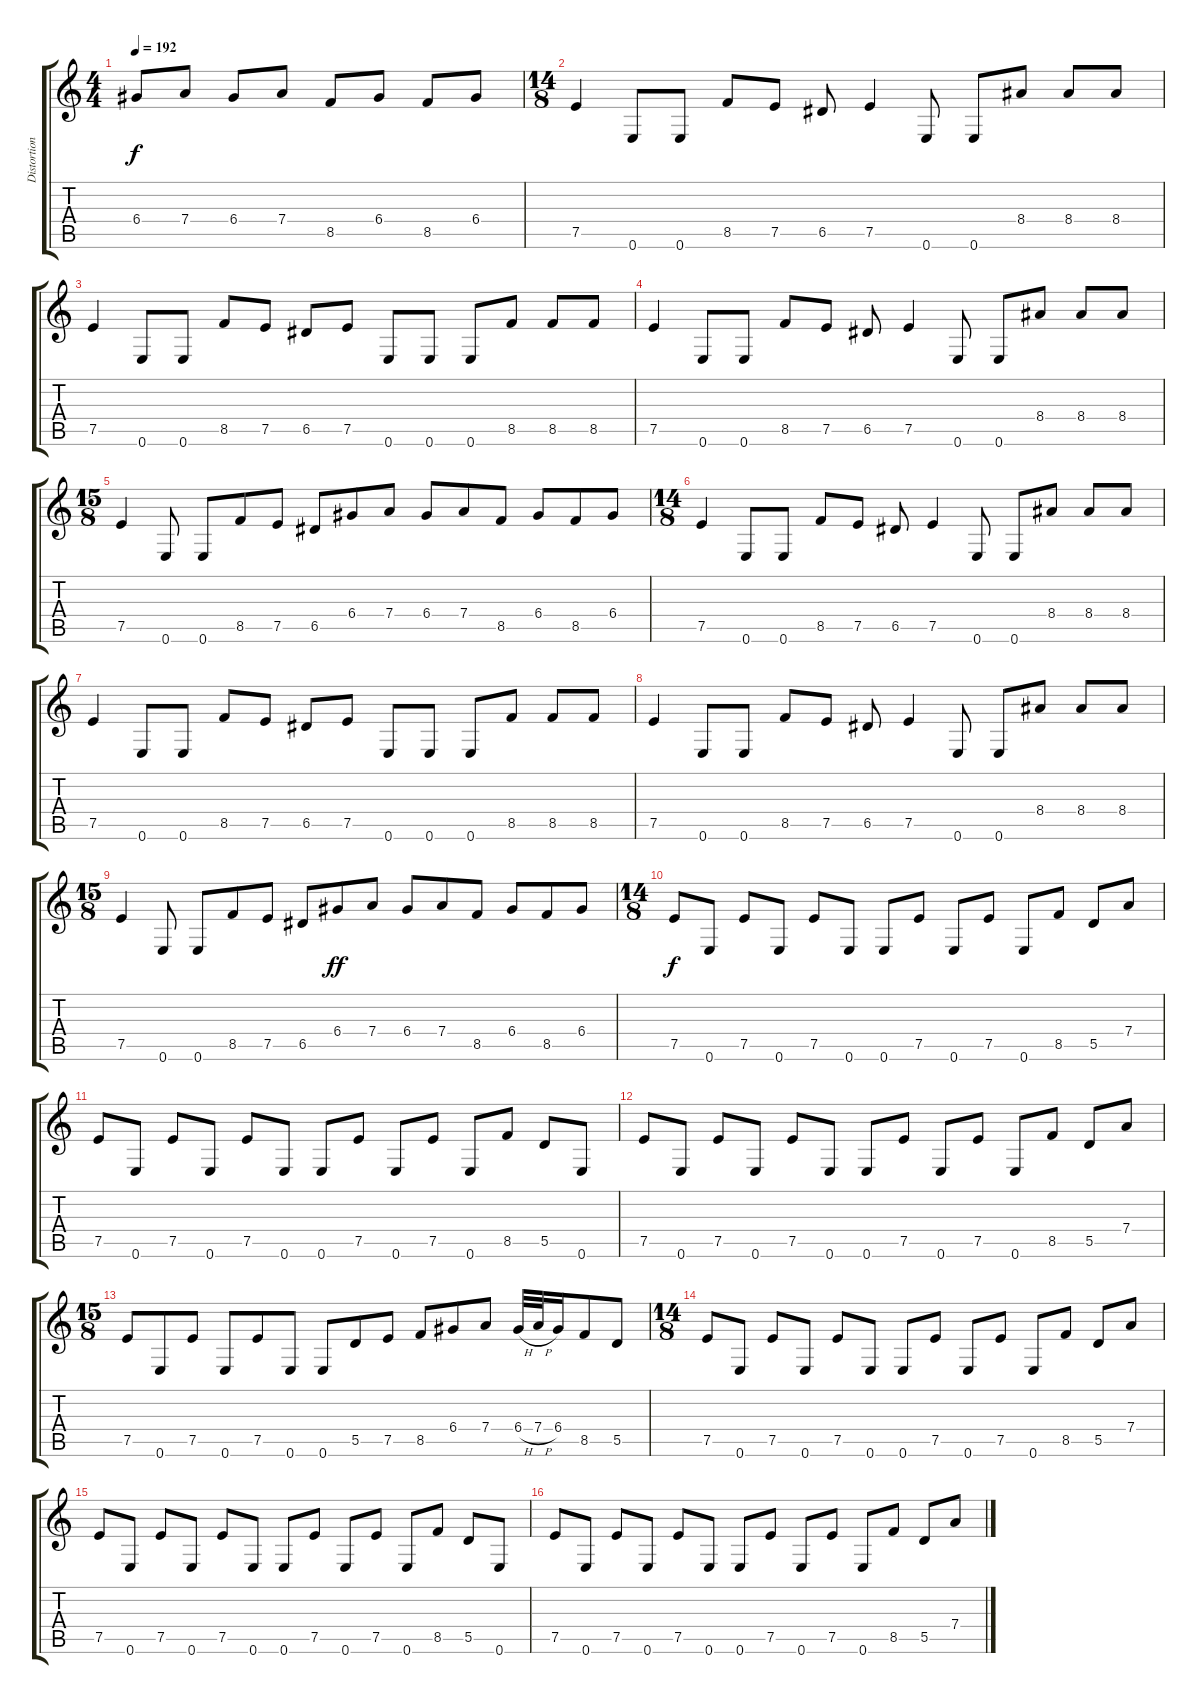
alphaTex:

\track ("Distortion Guitar" "Distortion") {instrument distortionguitar}
\staff {score tabs}
\tuning (E4 B3 G3 D3 A2 E2) {hide}
\ts (4 4)
\tempo 192
\clef g2
\ks c
6.4.8{txt "" dy f instrument distortionguitar} 7.4.8 6.4.8 7.4.8 8.5.8 6.4.8 8.5.8 6.4.8 |
\ts (14 8)
7.5.4{txt ""} 0.6.8 0.6.8 8.5.8 7.5.8 6.5.8 7.5.4{txt ""} 0.6.8 0.6.8 8.4.8 8.4.8 8.4.8 |
7.5.4 0.6.8 0.6.8 8.5.8 7.5.8 6.5.8 7.5.8 0.6.8 0.6.8 0.6.8 8.5.8 8.5.8 8.5.8 |
7.5.4 0.6.8 0.6.8 8.5.8 7.5.8 6.5.8 7.5.4 0.6.8 0.6.8 8.4.8 8.4.8 8.4.8 |
\ts (15 8)
7.5.4 0.6.8 0.6.8 8.5.8 7.5.8 6.5.8 6.4.8 7.4.8 6.4.8 7.4.8 8.5.8 6.4.8 8.5.8 6.4.8 |
\ts (14 8)
7.5.4 0.6.8 0.6.8 8.5.8 7.5.8 6.5.8 7.5.4 0.6.8 0.6.8 8.4.8 8.4.8 8.4.8 |
7.5.4 0.6.8 0.6.8 8.5.8 7.5.8 6.5.8 7.5.8 0.6.8 0.6.8 0.6.8 8.5.8 8.5.8 8.5.8 |
7.5.4 0.6.8 0.6.8 8.5.8 7.5.8 6.5.8 7.5.4 0.6.8 0.6.8 8.4.8 8.4.8 8.4.8 |
\ts (15 8)
7.5.4 0.6.8 0.6.8 8.5.8 7.5.8 6.5.8 6.4.8{dy ff} 7.4.8 6.4.8 7.4.8 8.5.8 6.4.8 8.5.8 6.4.8 |
\ts (14 8)
7.5.8{dy f} 0.6.8 7.5.8 0.6.8 7.5.8 0.6.8 0.6.8 7.5.8 0.6.8 7.5.8 0.6.8 8.5.8 5.5.8 7.4.8 |
7.5.8 0.6.8 7.5.8 0.6.8 7.5.8 0.6.8 0.6.8 7.5.8 0.6.8 7.5.8 0.6.8 8.5.8 5.5.8 0.6.8 |
7.5.8 0.6.8 7.5.8 0.6.8 7.5.8 0.6.8 0.6.8 7.5.8 0.6.8 7.5.8 0.6.8 8.5.8 5.5.8 7.4.8 |
\ts (15 8)
7.5.8 0.6.8 7.5.8 0.6.8 7.5.8 0.6.8 0.6.8 5.5.8 7.5.8 8.5.8 6.4.8 7.4.8 6.4{h}.32 7.4{h}.32 6.4.16 8.5.8 5.5.8 |
\ts (14 8)
7.5.8 0.6.8 7.5.8 0.6.8 7.5.8 0.6.8 0.6.8 7.5.8 0.6.8 7.5.8 0.6.8 8.5.8 5.5.8 7.4.8 |
7.5.8 0.6.8 7.5.8 0.6.8 7.5.8 0.6.8 0.6.8 7.5.8 0.6.8 7.5.8 0.6.8 8.5.8 5.5.8 0.6.8 |
7.5.8 0.6.8 7.5.8 0.6.8 7.5.8 0.6.8 0.6.8 7.5.8 0.6.8 7.5.8 0.6.8 8.5.8 5.5.8 7.4.8
